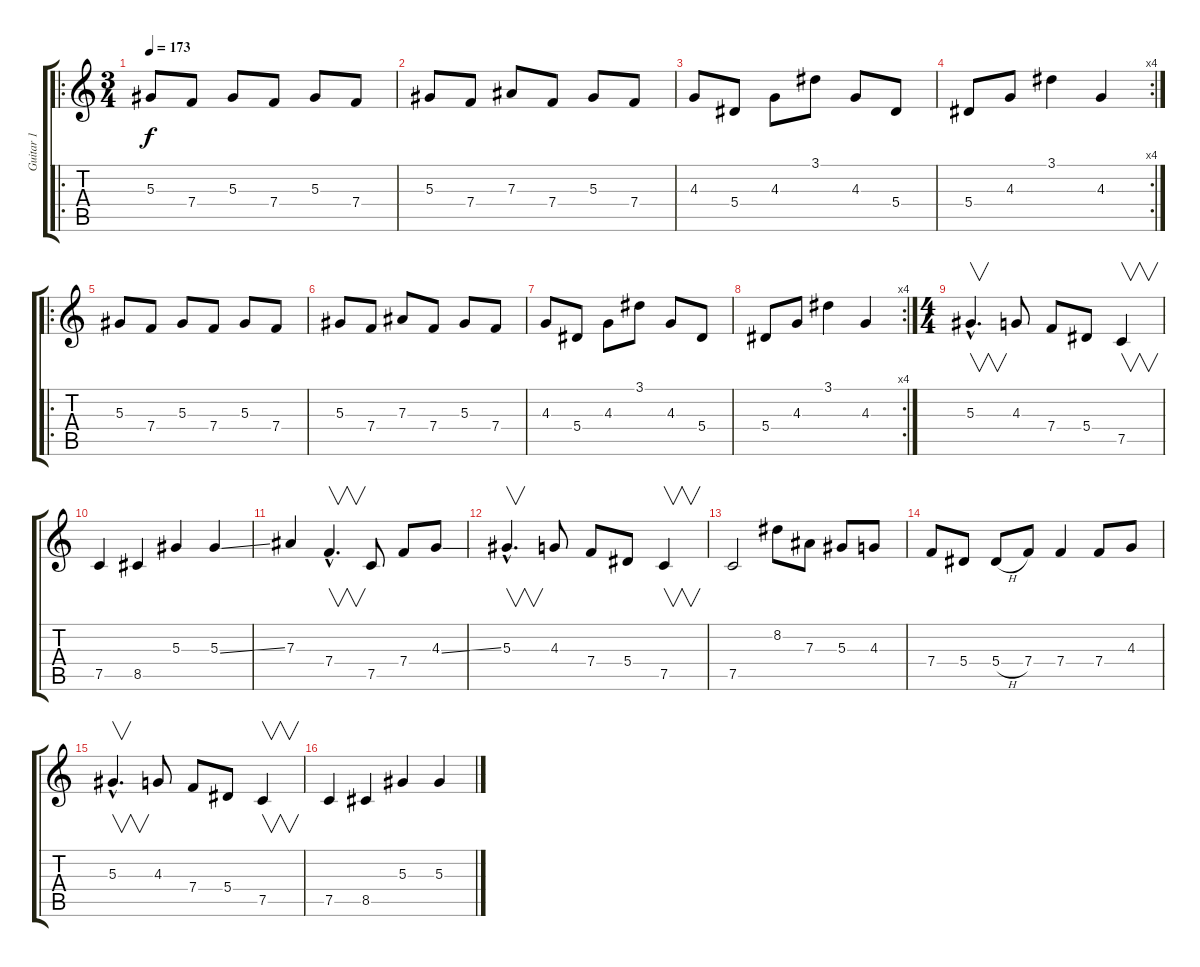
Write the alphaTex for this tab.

\track ("Guitar 1" "Guitar 1") {instrument acousticguitarnylon}
\staff {score tabs}
\tuning (C4 G3 Eb3 Bb2 F2 C2) {hide}
\ro
\ts (3 4)
\tempo 173
\clef g2
\ks c
5.3.8{dy f instrument acousticguitarnylon} 7.4.8 5.3.8 7.4.8 5.3.8 7.4.8 |
5.3.8 7.4.8 7.3.8 7.4.8 5.3.8 7.4.8 |
4.3.8 5.4.8 4.3.8 3.1.8 4.3.8 5.4.8 |
\rc 4
5.4.8 4.3.8 3.1.4 4.3.4 |
\ro
5.3.8 7.4.8 5.3.8 7.4.8 5.3.8 7.4.8 |
5.3.8 7.4.8 7.3.8 7.4.8 5.3.8 7.4.8 |
4.3.8 5.4.8 4.3.8 3.1.8 4.3.8 5.4.8 |
\rc 4
5.4.8 4.3.8 3.1.4 4.3.4 |
\ts (4 4)
5.3{hac}.4{v d instrument overdrivenguitar} 4.3.8 7.4.8 5.4.8 7.5.4{v} |
7.5.4 8.5.4 5.3.4 5.3{ss}.4 |
7.3.4 7.4{hac}.4{v d} 7.5.8 7.4.8 4.3{ss}.8 |
5.3{hac}.4{v d} 4.3.8 7.4.8 5.4.8 7.5.4{v} |
7.5.2 8.2.8 7.3.8 5.3.8 4.3.8 |
7.4.8 5.4.8 5.4{h}.8 7.4.8 7.4.4 7.4.8 4.3.8 |
5.3{hac}.4{v d} 4.3.8 7.4.8 5.4.8 7.5.4{v} |
7.5.4 8.5.4 5.3.4 5.3{ss}.4
